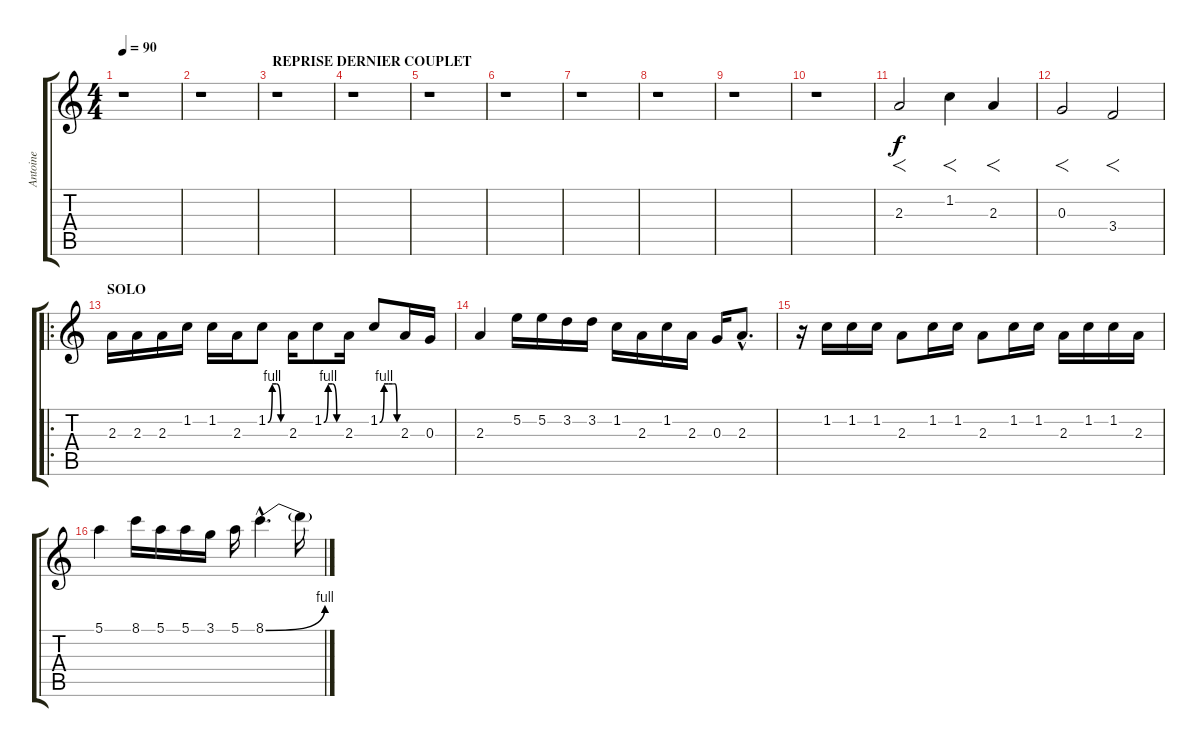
\track ("Antoine" "Antoine") {instrument distortionguitar}
\staff {score tabs}
\tuning (E4 B3 G3 D3 A2 E2) {hide}
\ts (4 4)
\tempo 90
\clef g2
\ks c
r.1{dy f} |
r.1 |
\section ("" "REPRISE DERNIER COUPLET")
r.1 |
r.1 |
r.1 |
r.1 |
r.1 |
r.1 |
r.1 |
r.1 |
2.3.2{f} 1.2.4{f} 2.3.4{f} |
0.3.2{f} 3.4.2{f} |
\ro
\section ("" "SOLO")
2.3.16 2.3.16 2.3.16 1.2.16 1.2.16 2.3.16 1.2{be (custom 0 0 15 4 30 4 45 0 60 0)}.8 2.3.16 1.2{be (custom 0 0 15 4 30 4 45 0 60 0)}.8 2.3.16 1.2{be (custom 0 0 15 4 30 4 45 4 47 4 53 4 60 0)}.8 2.3.16 0.3.16 |
2.3.4 5.2.16 5.2.16 3.2.16 3.2.16 1.2.16 2.3.16 1.2.16 2.3.16 0.3.16 2.3{hac}.8{d} |
r.16 1.2.16 1.2.16 1.2.16 2.3.8 1.2.16 1.2.16 2.3.8 1.2.16 1.2.16 2.3.16 1.2.16 1.2.16 2.3.16 |
5.1.4 8.1.16 5.1.16 5.1.16 3.1.16 5.1.16 8.1{be (bend 0 0 60 4) hac}.4{d} 8.1{t}.16
